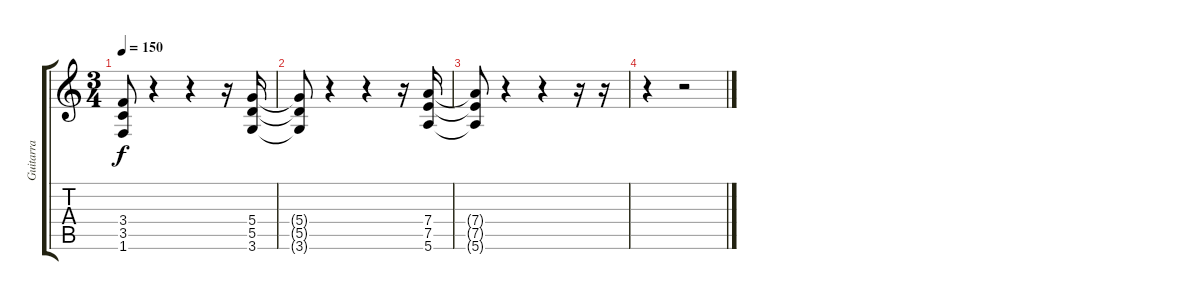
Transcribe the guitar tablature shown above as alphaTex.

\track ("Guitarra" "Guitarra") {instrument overdrivenguitar}
\staff {score tabs}
\tuning (E4 B3 G3 D3 A2 E2) {hide}
\ts (3 4)
\tempo 150
\clef g2
\ks c
(3.4{t} 3.5{t} 1.6{t}).8{dy f} r.4 r.4 r.16 (5.4 5.5 3.6).16 |
(5.4{t} 5.5{t} 3.6{t}).8 r.4 r.4 r.16 (7.4 7.5 5.6).16 |
(7.4{t} 7.5{t} 5.6{t}).8 r.4 r.4 r.16 r.16 |
r.4 r.2
